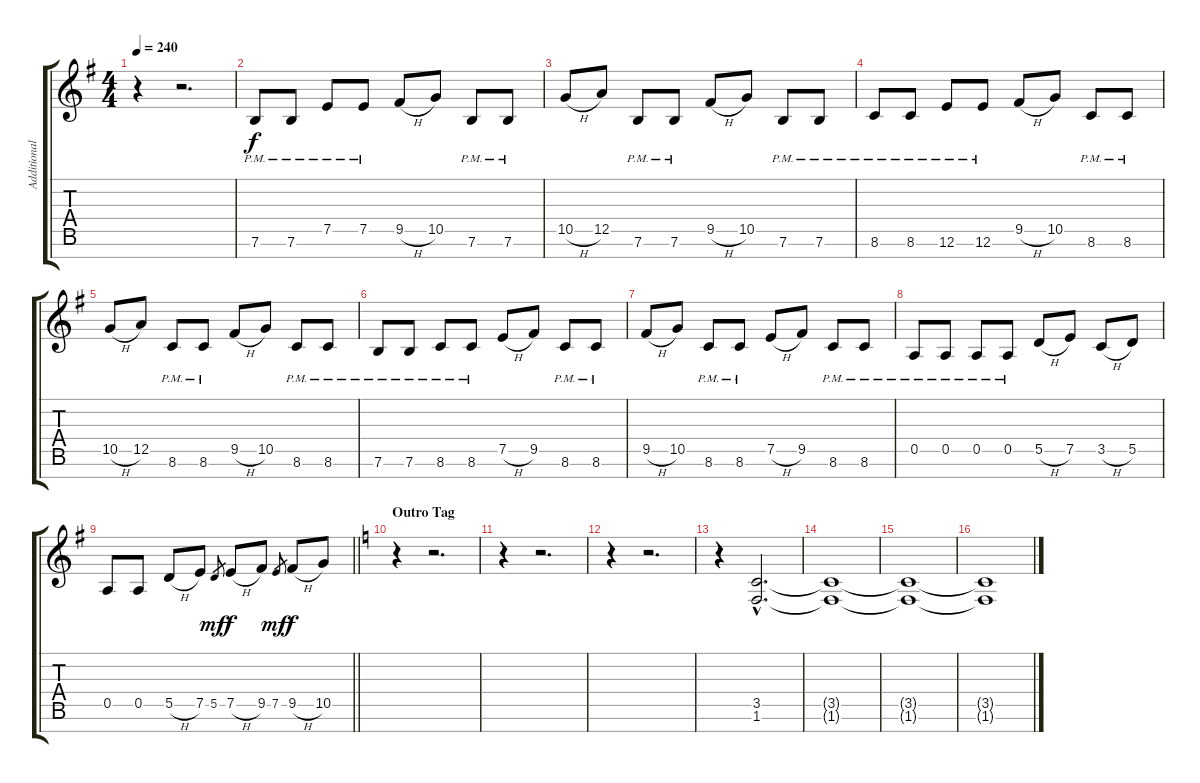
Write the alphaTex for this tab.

\track ("Additional Harmonies" "Additional") {instrument distortionguitar}
\staff {score tabs}
\tuning (E4 B3 G3 D3 A2 E2 B1) {hide}
\ts (4 4)
\tempo 240
\clef g2
\ks eminor
r.4{dy f} r.2{d} |
7.6{pm}.8 7.6{pm}.8 7.5{pm}.8 7.5{pm}.8 9.5{h}.8 10.5.8 7.6{pm}.8 7.6{pm}.8 |
10.5{h}.8 12.5.8 7.6{pm}.8 7.6{pm}.8 9.5{h}.8 10.5.8 7.6{pm}.8 7.6{pm}.8 |
8.6{pm}.8 8.6{pm}.8 12.6{pm}.8 12.6{pm}.8 9.5{h}.8 10.5.8 8.6{pm}.8 8.6{pm}.8 |
10.5{h}.8 12.5.8 8.6{pm}.8 8.6{pm}.8 9.5{h}.8 10.5.8 8.6{pm}.8 8.6{pm}.8 |
7.6{pm}.8 7.6{pm}.8 8.6{pm}.8 8.6{pm}.8 7.5{h}.8 9.5.8 8.6{pm}.8 8.6{pm}.8 |
9.5{h}.8 10.5.8 8.6{pm}.8 8.6{pm}.8 7.5{h}.8 9.5.8 8.6{pm}.8 8.6{pm}.8 |
0.5{pm}.8 0.5{pm}.8 0.5{pm}.8 0.5{pm}.8 5.5{h}.8 7.5.8 3.5{h}.8 5.5.8 |
\barLineRight lightlight
0.5.8 0.5.8 5.5{h}.8 7.5.8 5.5.8{gr dy mf} 7.5{h}.8{dy f} 9.5.8 7.5.8{gr dy mf} 9.5{h}.8{dy f} 10.5.8 |
\section ("" "Outro Tag")
\ks aminor
r.4 r.2{d} |
r.4 r.2{d} |
r.4{volume 0} r.2{d} |
r.4 (3.5{hac} 1.6{hac}).2{d volume 13} |
(3.5{t} 1.6{t}).1 |
(3.5{t} 1.6{t}).1 |
(3.5{t} 1.6{t}).1
